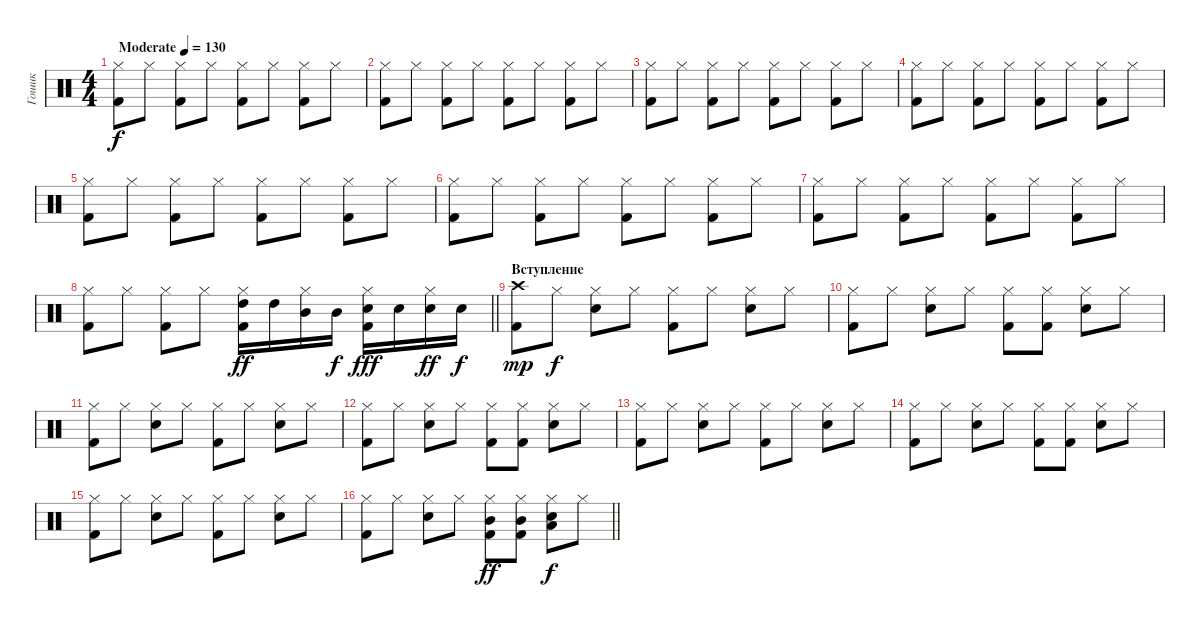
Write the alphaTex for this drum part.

\track ("Гошик" "Гошик") {instrument percussion}
\staff {score}
\articulation defaults
\ts (4 4)
\tempo (130 "Moderate")
\clef neutral
\ks aminor
("Hi-Hat (closed)" "Kick (hit) 2").8{dy f} "Hi-Hat (closed)".8 ("Hi-Hat (closed)" "Kick (hit) 2").8 "Hi-Hat (closed)".8 ("Hi-Hat (closed)" "Kick (hit) 2").8 "Hi-Hat (closed)".8 ("Hi-Hat (closed)" "Kick (hit) 2").8 "Hi-Hat (closed)".8 |
("Hi-Hat (closed)" "Kick (hit) 2").8 "Hi-Hat (closed)".8 ("Hi-Hat (closed)" "Kick (hit) 2").8 "Hi-Hat (closed)".8 ("Hi-Hat (closed)" "Kick (hit) 2").8 "Hi-Hat (closed)".8 ("Hi-Hat (closed)" "Kick (hit) 2").8 "Hi-Hat (closed)".8 |
("Hi-Hat (closed)" "Kick (hit) 2").8 "Hi-Hat (closed)".8 ("Hi-Hat (closed)" "Kick (hit) 2").8 "Hi-Hat (closed)".8 ("Hi-Hat (closed)" "Kick (hit) 2").8 "Hi-Hat (closed)".8 ("Hi-Hat (closed)" "Kick (hit) 2").8 "Hi-Hat (closed)".8 |
("Hi-Hat (closed)" "Kick (hit) 2").8 "Hi-Hat (closed)".8 ("Hi-Hat (closed)" "Kick (hit) 2").8 "Hi-Hat (closed)".8 ("Hi-Hat (closed)" "Kick (hit) 2").8 "Hi-Hat (closed)".8 ("Hi-Hat (closed)" "Kick (hit) 2").8 "Hi-Hat (closed)".8 |
("Hi-Hat (closed)" "Kick (hit) 2").8 "Hi-Hat (closed)".8 ("Hi-Hat (closed)" "Kick (hit) 2").8 "Hi-Hat (closed)".8 ("Hi-Hat (closed)" "Kick (hit) 2").8 "Hi-Hat (closed)".8 ("Hi-Hat (closed)" "Kick (hit) 2").8 "Hi-Hat (closed)".8 |
("Hi-Hat (closed)" "Kick (hit) 2").8 "Hi-Hat (closed)".8 ("Hi-Hat (closed)" "Kick (hit) 2").8 "Hi-Hat (closed)".8 ("Hi-Hat (closed)" "Kick (hit) 2").8 "Hi-Hat (closed)".8 ("Hi-Hat (closed)" "Kick (hit) 2").8 "Hi-Hat (closed)".8 |
("Hi-Hat (closed)" "Kick (hit) 2").8 "Hi-Hat (closed)".8 ("Hi-Hat (closed)" "Kick (hit) 2").8 "Hi-Hat (closed)".8 ("Hi-Hat (closed)" "Kick (hit) 2").8 "Hi-Hat (closed)".8 ("Hi-Hat (closed)" "Kick (hit) 2").8 "Hi-Hat (closed)".8 |
\barLineRight lightlight
("Hi-Hat (closed)" "Kick (hit) 2").8 "Hi-Hat (closed)".8 ("Hi-Hat (closed)" "Kick (hit) 2").8 "Hi-Hat (closed)".8 ("Hi-Hat (closed)" "Kick (hit) 2" "High Tom (hit)").16{dy ff} "High Tom (hit)".16 ("Hi-Hat (closed)" "Mid Tom (hit)").16 "Mid Tom (hit)".16{dy f} ("Hi-Hat (closed)" "Kick (hit) 2" "Snare (hit) 2").16{dy fff} "Snare (hit) 2".16 ("Hi-Hat (closed)" "Snare (hit) 2").16{dy ff} "Snare (hit) 2".16{dy f} |
\section ("" "Вступление")
("Crash high (hit)" "Kick (hit) 2").8{dy mp} "Hi-Hat (closed)".8{dy f} ("Hi-Hat (closed)" "Snare (hit) 2").8 "Hi-Hat (closed)".8 ("Hi-Hat (closed)" "Kick (hit) 2").8 "Hi-Hat (closed)".8 ("Hi-Hat (closed)" "Snare (hit) 2").8 "Hi-Hat (closed)".8 |
("Hi-Hat (closed)" "Kick (hit) 2").8 "Hi-Hat (closed)".8 ("Hi-Hat (closed)" "Snare (hit) 2").8 "Hi-Hat (closed)".8 ("Hi-Hat (closed)" "Kick (hit) 2").8 ("Hi-Hat (closed)" "Kick (hit) 2").8 ("Hi-Hat (closed)" "Snare (hit) 2").8 "Hi-Hat (closed)".8 |
("Hi-Hat (closed)" "Kick (hit) 2").8 "Hi-Hat (closed)".8 ("Hi-Hat (closed)" "Snare (hit) 2").8 "Hi-Hat (closed)".8 ("Hi-Hat (closed)" "Kick (hit) 2").8 "Hi-Hat (closed)".8 ("Hi-Hat (closed)" "Snare (hit) 2").8 "Hi-Hat (closed)".8 |
("Hi-Hat (closed)" "Kick (hit) 2").8 "Hi-Hat (closed)".8 ("Hi-Hat (closed)" "Snare (hit) 2").8 "Hi-Hat (closed)".8 ("Hi-Hat (closed)" "Kick (hit) 2").8 ("Hi-Hat (closed)" "Kick (hit) 2").8 ("Hi-Hat (closed)" "Snare (hit) 2").8 "Hi-Hat (closed)".8 |
("Hi-Hat (closed)" "Kick (hit) 2").8 "Hi-Hat (closed)".8 ("Hi-Hat (closed)" "Snare (hit) 2").8 "Hi-Hat (closed)".8 ("Hi-Hat (closed)" "Kick (hit) 2").8 "Hi-Hat (closed)".8 ("Hi-Hat (closed)" "Snare (hit) 2").8 "Hi-Hat (closed)".8 |
("Hi-Hat (closed)" "Kick (hit) 2").8 "Hi-Hat (closed)".8 ("Hi-Hat (closed)" "Snare (hit) 2").8 "Hi-Hat (closed)".8 ("Hi-Hat (closed)" "Kick (hit) 2").8 ("Hi-Hat (closed)" "Kick (hit) 2").8 ("Hi-Hat (closed)" "Snare (hit) 2").8 "Hi-Hat (closed)".8 |
("Hi-Hat (closed)" "Kick (hit) 2").8 "Hi-Hat (closed)".8 ("Hi-Hat (closed)" "Snare (hit) 2").8 "Hi-Hat (closed)".8 ("Hi-Hat (closed)" "Kick (hit) 2").8 "Hi-Hat (closed)".8 ("Hi-Hat (closed)" "Snare (hit) 2").8 "Hi-Hat (closed)".8 |
\barLineRight lightlight
("Hi-Hat (closed)" "Kick (hit) 2").8 "Hi-Hat (closed)".8 ("Hi-Hat (closed)" "Snare (hit) 2").8 "Hi-Hat (closed)".8 ("Hi-Hat (closed)" "Kick (hit) 2" "Mid Tom (hit)").8{dy ff} ("Hi-Hat (closed)" "Kick (hit) 2" "Mid Tom (hit)").8 ("Hi-Hat (closed)" "Snare (hit) 2" "Low Tom (hit)").8{dy f} "Hi-Hat (closed)".8
